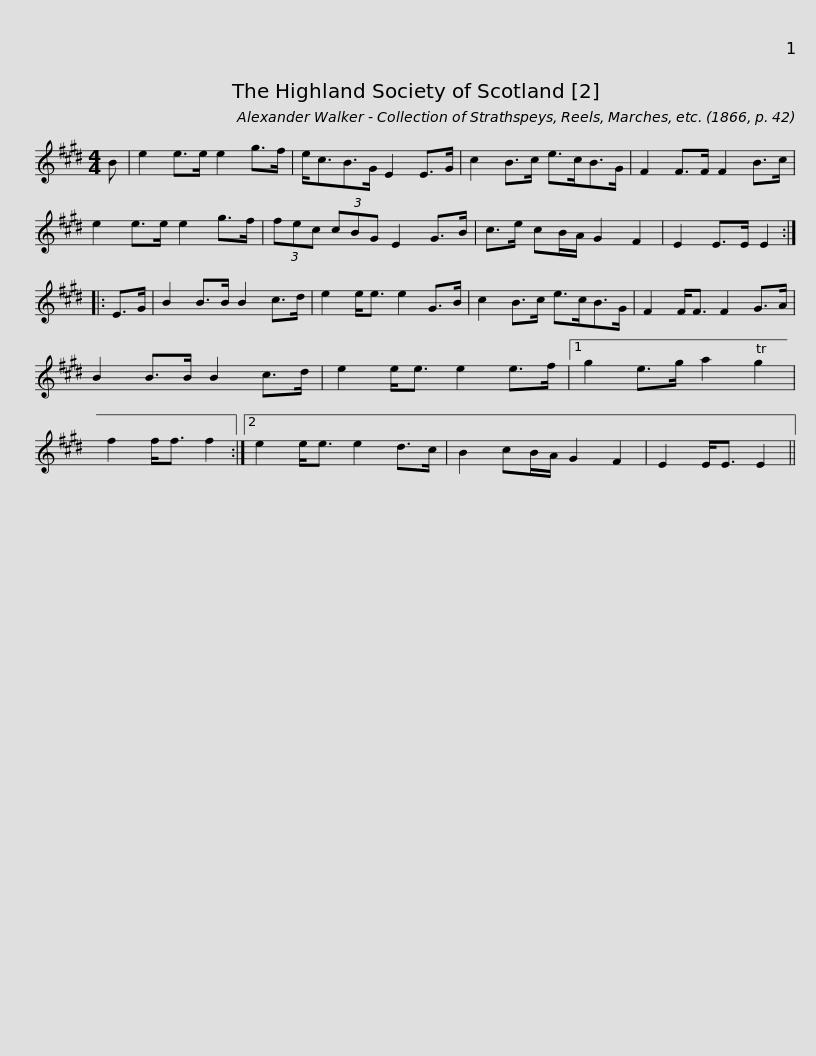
X:1
L:1/8
M:4/4
I:linebreak $
K:E
V:1 treble
V:1
 B | e2 e>e e2 g>f | e<cB>G E2 E>G | c2 B>c e>cB>G | F2 F>F F2 B>c | %5
 e2 e>e e2 g>f |$ (3fec (3cBG E2 G>B | c>e cB/A/ G2 F2 | E2 E>E E2 :: E>G | %10
 B2 B>B B2 c>d | e2 e<e e2 G>B |$ c2 B>c e>cB>G | F2 F<F F2 G>A | B2 B>B B2 c>d | %15
 e2 e<e e2 e>f |1 g2 e>g a2 Tg2 | f2 f<f f2 :|2$ e2 e<e e2 d>c | B2 cB/A/ G2 F2 | %20
 E2 E<E E2 || %21
